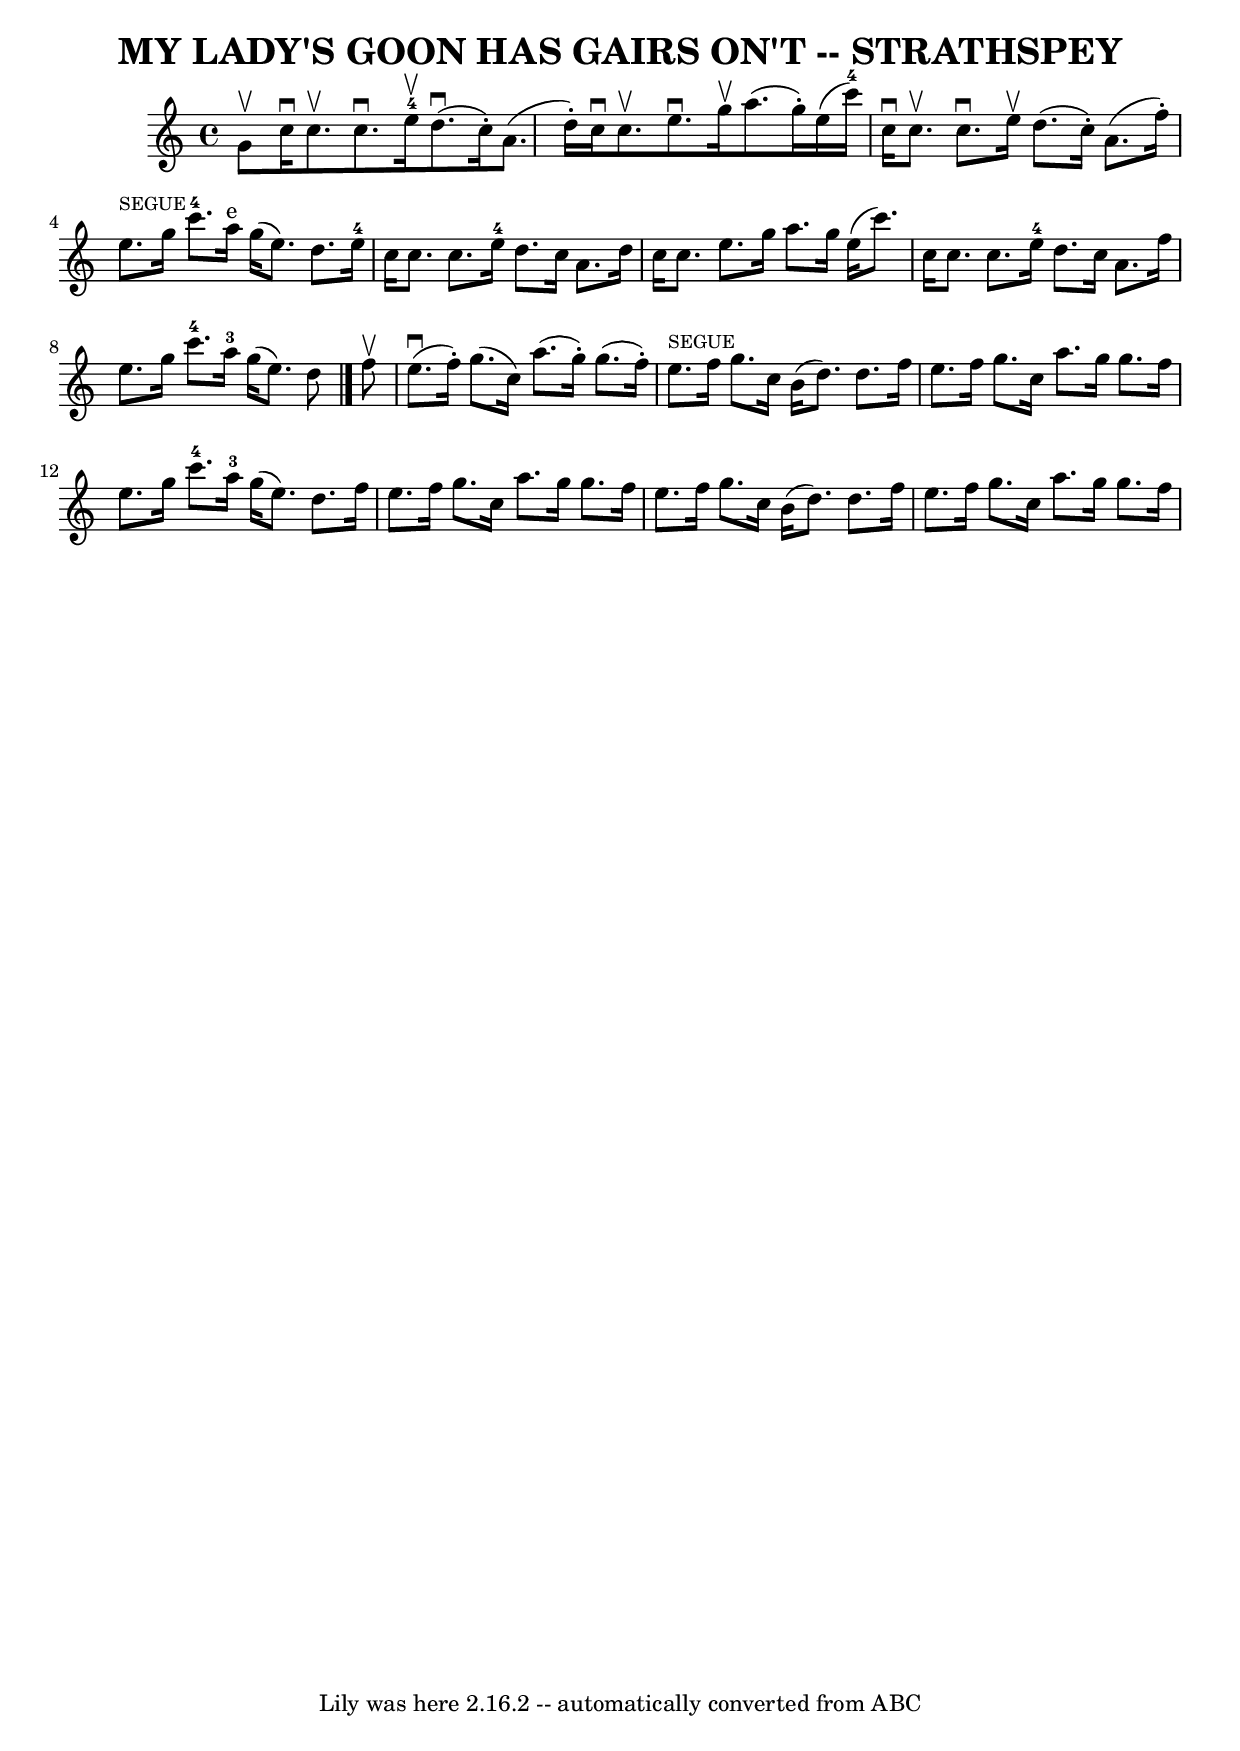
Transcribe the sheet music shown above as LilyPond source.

\version "2.16.2"
\include "Mammoth.ily"
\header {
  %% book = "Ryan's Mammoth Collection of Fiddle Tunes"
  crossRefNumber = "1"
  footnotes = ""
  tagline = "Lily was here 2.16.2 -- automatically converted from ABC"
  title = "MY LADY'S GOON HAS GAIRS ON'T -- STRATHSPEY"

}
voicedefault =  {


  \override Staff.TimeSignature #'style = #'C
  \time 4/4 % %slurgracf 1
  \key c \major g'8^\upbow     |
  c''16^\downbow c''8.^\upbow c''8.^\downbow e''16-4^\upbow d''8. (^\downbow c''16-.) a'8. (d''16-.)    |
  c''16^\downbow c''8.^\upbow e''8.^\downbow g''16^\upbow a''8. (g''16-.) e''16 (c'''16-4)    |
  c''16^\downbow c''8.^\upbow c''8.^\downbow e''16^\upbow d''8. ( c''16-.) a'8. (f''16-.)     |
  e''8.^\segue g''16 c'''8.-4 a''16^"e" g''16 (e''8.) d''8. e''16-4    |
  c''16 c''8. c''8. e''16-4 d''8. c''16 a'8. d''16      |
  c''16 c''8. e''8. g''16 a''8. g''16 e''16 ( c'''8.)    |
  c''16 c''8. c''8. e''16-4 d''8. c''16 a'8. f''16     |
  e''8. g''16 c'''8.-4 a''16-3 g''16 (e''8.) d''8 \bar "|." f''8^\upbow    |
  e''8. (^\downbow f''16-.) g''8. (c''16) a''8. (g''16-.) g''8. (f''16-.)     |
  e''8.^\segue f''16 g''8. c''16 b'16 (d''8.) d''8. f''16     |
  e''8. f''16 g''8. c''16 a''8. g''16 g''8. f''16     |
  e''8. g''16 c'''8.-4 a''16-3 g''16 (e''8.) d''8. f''16     |
  e''8. f''16 g''8. c''16 a''8. g''16 g''8. f''16      |
  e''8. f''16 g''8. c''16 b'16 (d''8.) d''8. f''16     |
  e''8. f''16 g''8. c''16 a''8. g''16    
  g''8. f''16    

}

\score{
  <<

    \context Staff="default"
    {
      \voicedefault 
      
    }

  >>
  \layout {
    
  }
  \midi {
  }

}
